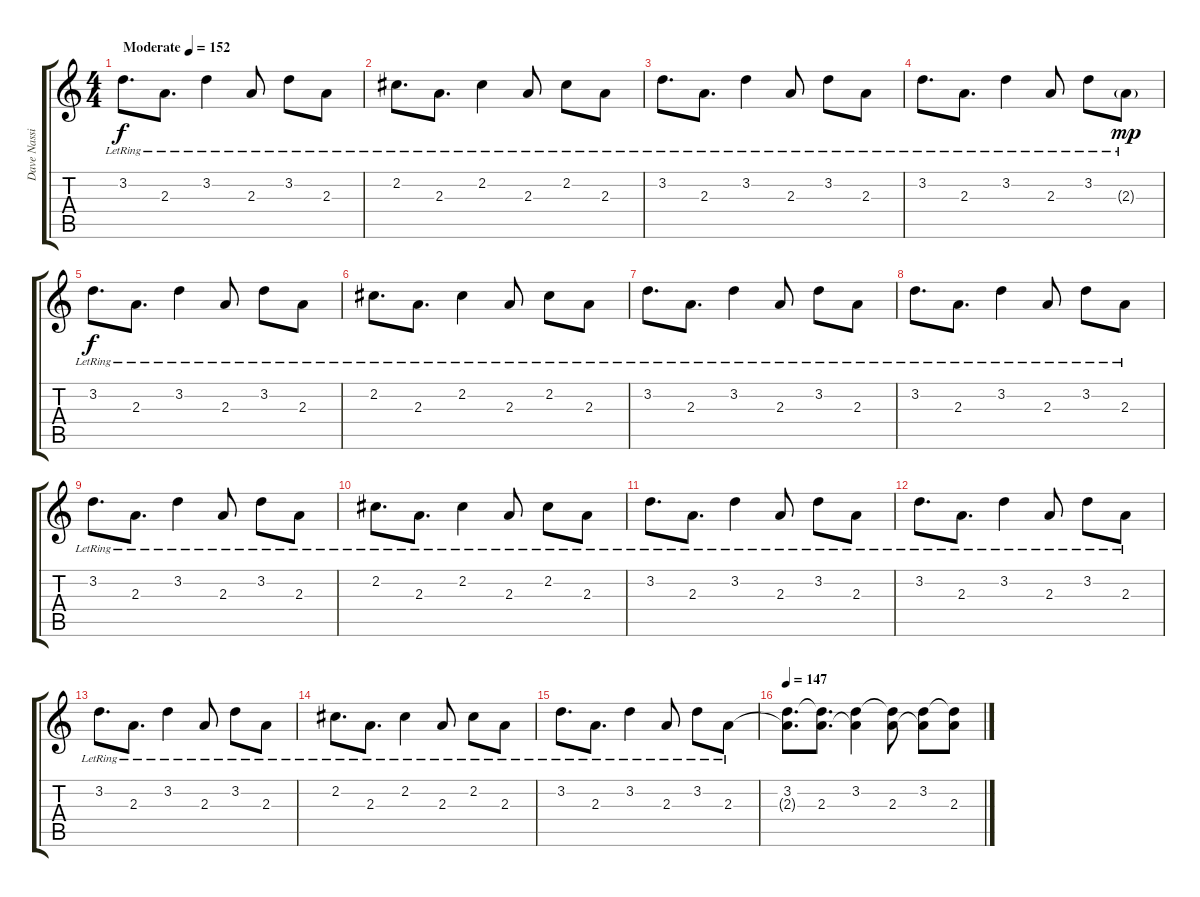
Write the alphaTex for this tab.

\track ("Dave Nassie" "Dave Nassi") {instrument distortionguitar}
\staff {score tabs}
\tuning (E4 B3 G3 D3 A2 E2) {hide}
\ts (4 4)
\tempo (152 "Moderate")
\clef g2
\ks c
3.2{lr}.8{d dy f volume 10 instrument distortionguitar} 2.3{lr}.8{d} 3.2{lr}.4 2.3{lr}.8 3.2{lr}.8 2.3{lr}.8 |
2.2{lr}.8{d} 2.3{lr}.8{d} 2.2{lr}.4 2.3{lr}.8 2.2{lr}.8 2.3{lr}.8 |
3.2{lr}.8{d} 2.3{lr}.8{d} 3.2{lr}.4 2.3{lr}.8 3.2{lr}.8 2.3{lr}.8 |
3.2{lr}.8{d} 2.3{lr}.8{d} 3.2{lr}.4 2.3{lr}.8 3.2{lr}.8 2.3{g lr}.8{dy mp} |
3.2{lr}.8{d dy f} 2.3{lr}.8{d} 3.2{lr}.4 2.3{lr}.8 3.2{lr}.8 2.3{lr}.8 |
2.2{lr}.8{d} 2.3{lr}.8{d} 2.2{lr}.4 2.3{lr}.8 2.2{lr}.8 2.3{lr}.8 |
3.2{lr}.8{d} 2.3{lr}.8{d} 3.2{lr}.4 2.3{lr}.8 3.2{lr}.8 2.3{lr}.8 |
3.2{lr}.8{d} 2.3{lr}.8{d} 3.2{lr}.4 2.3{lr}.8 3.2{lr}.8 2.3{lr}.8 |
3.2{lr}.8{d} 2.3{lr}.8{d} 3.2{lr}.4 2.3{lr}.8 3.2{lr}.8 2.3{lr}.8 |
2.2{lr}.8{d} 2.3{lr}.8{d} 2.2{lr}.4 2.3{lr}.8 2.2{lr}.8 2.3{lr}.8 |
3.2{lr}.8{d} 2.3{lr}.8{d} 3.2{lr}.4 2.3{lr}.8 3.2{lr}.8 2.3{lr}.8 |
3.2{lr}.8{d} 2.3{lr}.8{d} 3.2{lr}.4 2.3{lr}.8 3.2{lr}.8 2.3{lr}.8 |
3.2{lr}.8{d} 2.3{lr}.8{d} 3.2{lr}.4 2.3{lr}.8 3.2{lr}.8 2.3{lr}.8 |
2.2{lr}.8{d} 2.3{lr}.8{d} 2.2{lr}.4 2.3{lr}.8 2.2{lr}.8 2.3{lr}.8 |
3.2{lr}.8{d} 2.3{lr}.8{d} 3.2{lr}.4 2.3{lr}.8 3.2{lr}.8 2.3{lr}.8 |
\tempo 147
(3.2 2.3{t}).8{d} (3.2{t} 2.3).8{d} (3.2 2.3{t}).4 (3.2{t} 2.3).8 (3.2 2.3{t}).8 (3.2{t} 2.3).8
